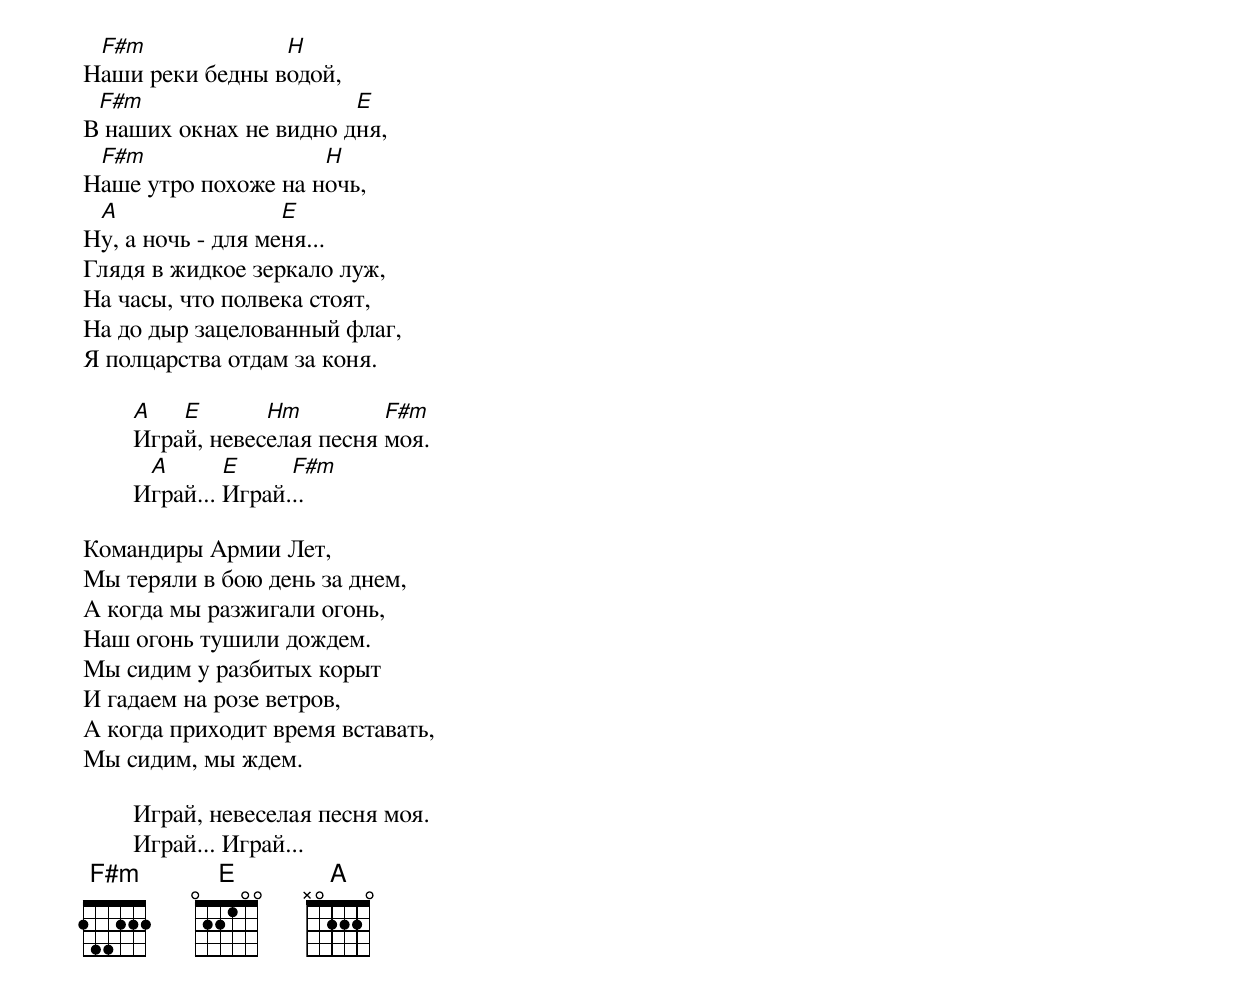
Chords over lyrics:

 F#m             H
Наши реки бедны водой,
 F#m                    E
В наших окнах не видно дня,
 F#m                 H
Наше утро похоже на ночь,
 A                 E
Ну, а ночь - для меня...
Глядя в жидкое зеркало луж,
На часы, что полвека стоят,
На до дыр зацелованный флаг,
Я полцарства отдам за коня.

        A   E       Hm         F#m
        Играй, невеселая песня моя.
         A       E     F#m
        Играй... Играй...

Командиры Армии Лет,
Мы теряли в бою день за днем,
А когда мы разжигали огонь,
Наш огонь тушили дождем.
Мы сидим у разбитых корыт
И гадаем на розе ветров,
А когда приходит время вставать,
Мы сидим, мы ждем.

        Играй, невеселая песня моя.
        Играй... Играй...
